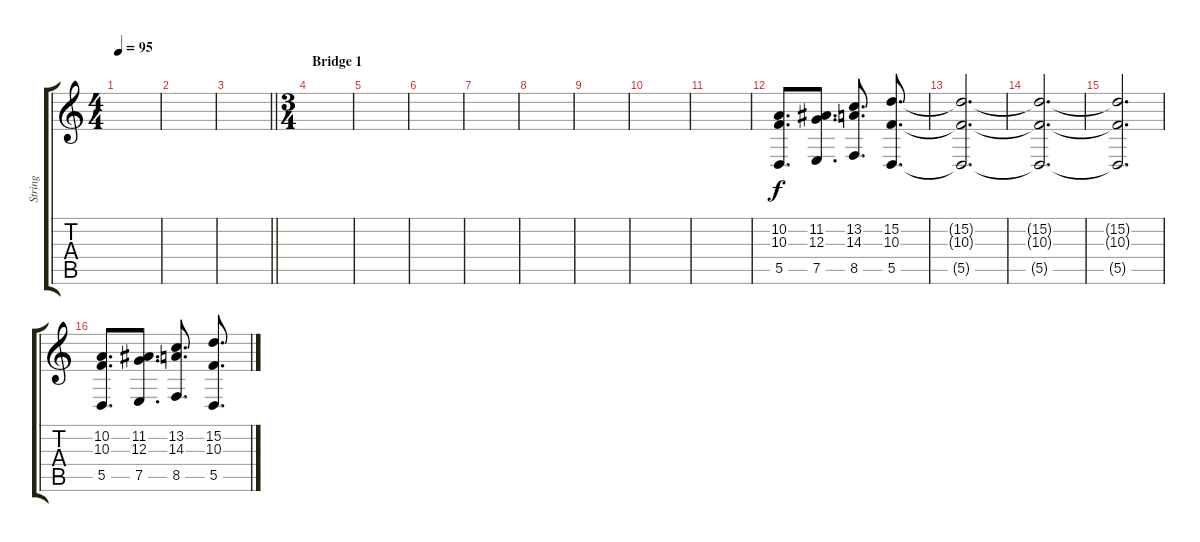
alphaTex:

\track ("String" "String") {instrument stringensemble1}
\staff {score tabs}
\tuning (E4 B3 G3 D3 A2 D2) {hide}
\ts (4 4)
\tempo 95
\clef g2
\ks c
|
|
\barLineRight lightlight
|
\ts (3 4)
\section ("" "Bridge 1")
|
|
|
|
|
|
|
|
(10.2 10.3 5.5).8{d volume 12 instrument stringensemble1} (11.2 12.3 7.5).8{d} (13.2 14.3 8.5).8{d} (15.2 10.3 5.5).8{d} |
(15.2{t} 10.3{t} 5.5{t}).2{d} |
(15.2{t} 10.3{t} 5.5{t}).2{d} |
(15.2{t} 10.3{t} 5.5{t}).2{d} |
(10.2 10.3 5.5).8{d} (11.2 12.3 7.5).8{d} (13.2 14.3 8.5).8{d} (15.2 10.3 5.5).8{d}
